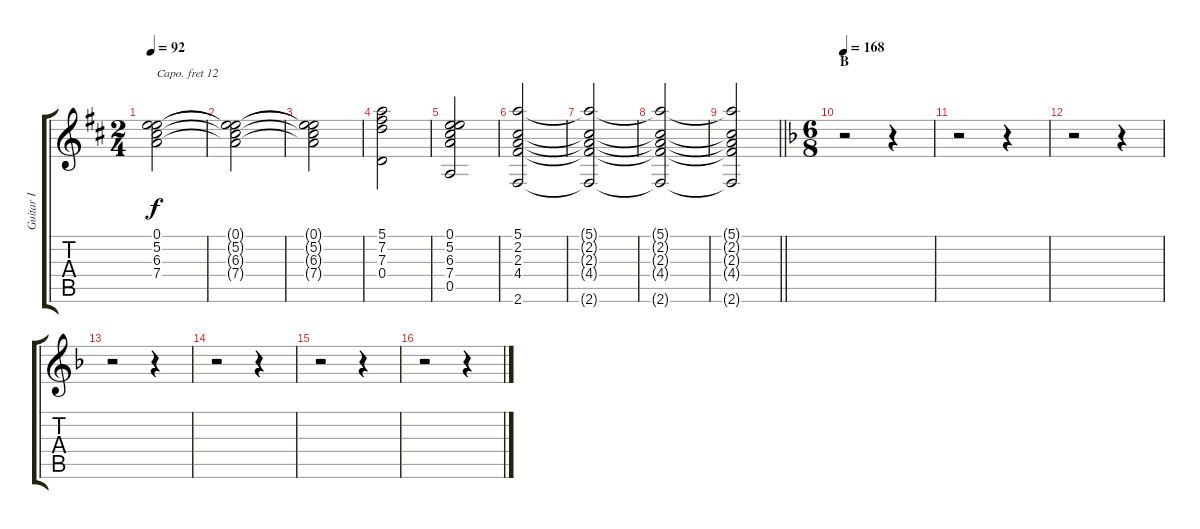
\track ("Guitar I" "Guitar I") {instrument rockorgan}
\staff {score tabs}
\capo 12
\tuning (E4 B3 G3 D3 A2 E2) {hide}
\ts (2 4)
\tempo 92
\clef g2
\ks d
(0.1{t} 5.2{t} 6.3{t} 7.4{t}).2{dy f} |
(0.1{t} 5.2{t} 6.3{t} 7.4{t}).2 |
(0.1{t} 5.2{t} 6.3{t} 7.4{t}).2 |
(5.1 7.2 7.3 0.4).2 |
(0.1 5.2 6.3 7.4 0.5).2 |
(5.1 2.2 2.3 4.4 2.6).2 |
(5.1{t} 2.2{t} 2.3{t} 4.4{t} 2.6{t}).2 |
(5.1{t} 2.2{t} 2.3{t} 4.4{t} 2.6{t}).2 |
\barLineRight lightlight
(5.1{t} 2.2{t} 2.3{t} 4.4{t} 2.6{t}).2 |
\ts (6 8)
\section ("" "B")
\tempo 168
\ks f
r.2 r.4 |
r.2 r.4 |
r.2 r.4 |
r.2 r.4 |
r.2 r.4 |
r.2 r.4 |
r.2 r.4
